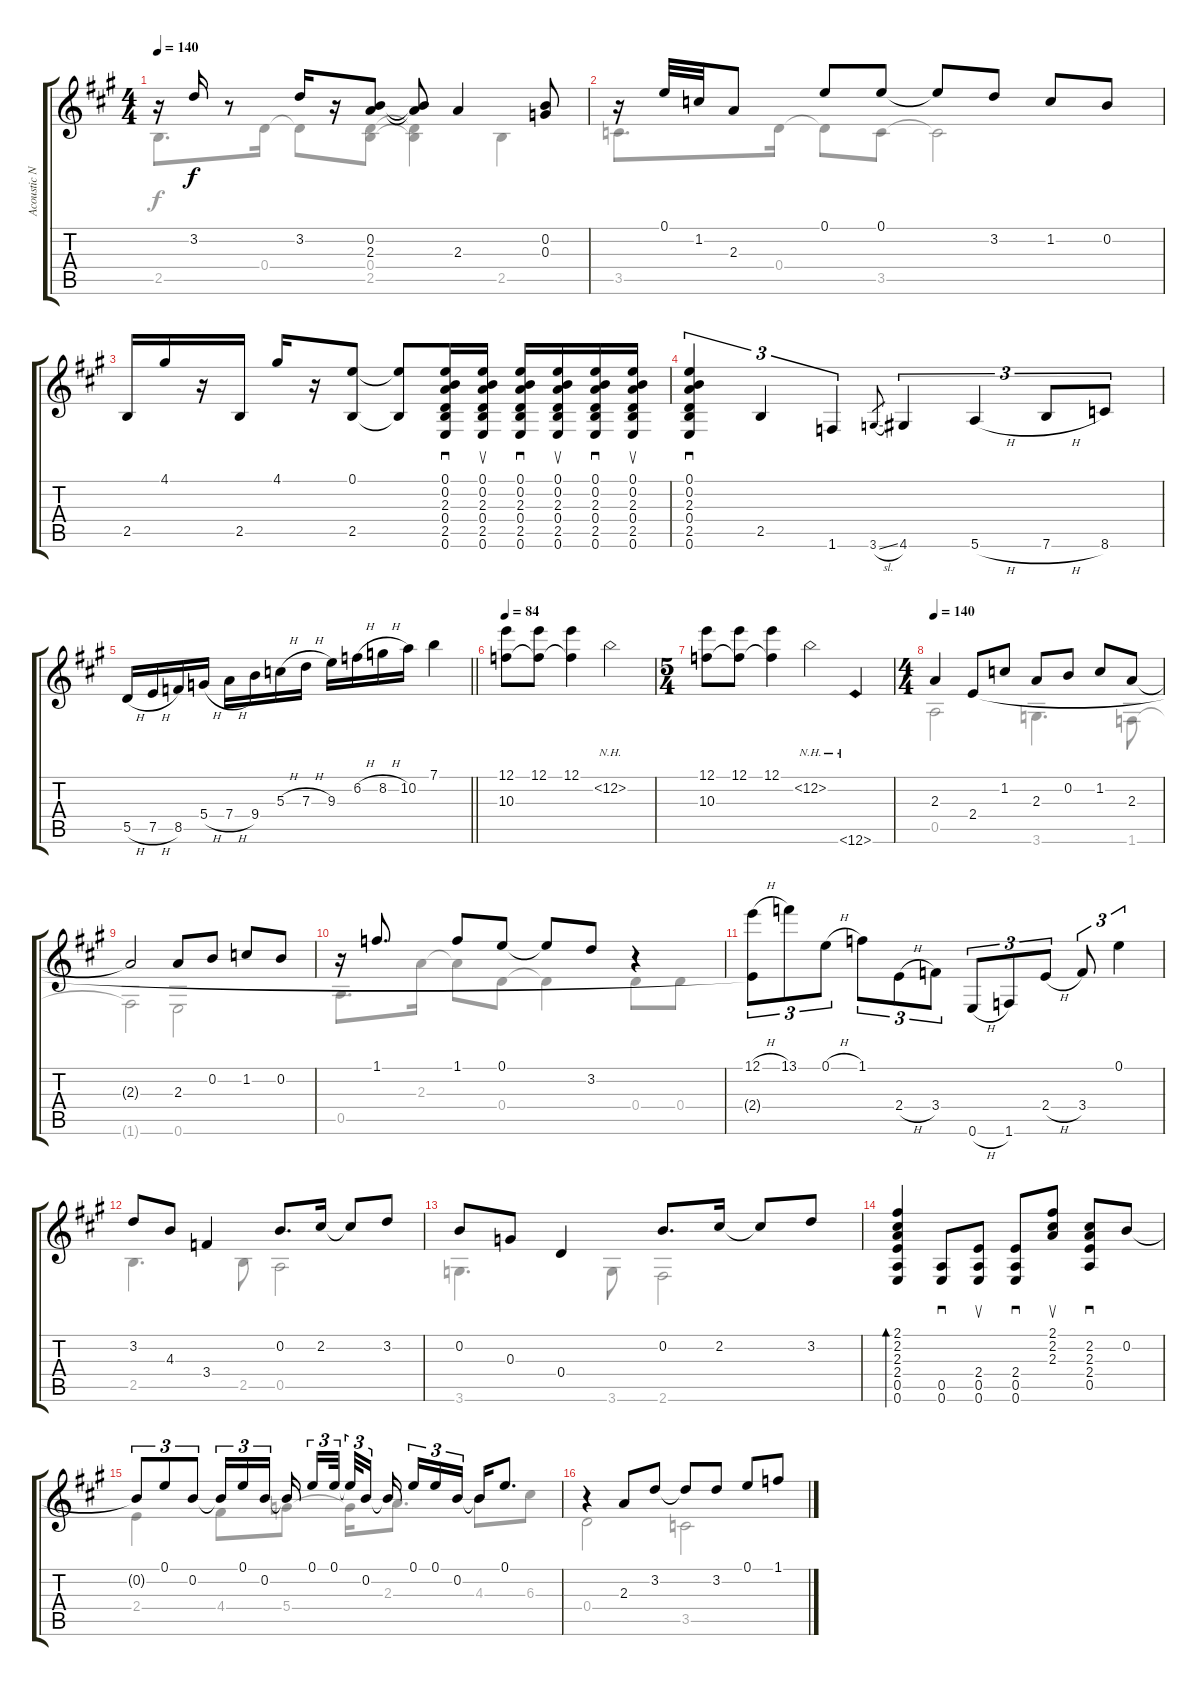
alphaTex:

\track ("Acoustic Nylon String Guitar" "Acoustic N") {instrument acousticguitarnylon}
\staff {score tabs}
\tuning (E4 B3 G3 D3 A2 E2) {hide}
\voice
\ts (4 4)
\tempo 140
\clef g2
\ks a
r.16{dy f} 3.2.16 r.8 3.2.16 r.16 (0.2 2.3).8 (0.2{t} 2.3{t}).8 2.3.4 (0.2 0.3).8 |
r.16 0.1.32 1.2.32 2.3.8 0.1.8 0.1.8 0.1{t}.8 3.2.8 1.2.8 0.2.8 |
2.5.16 4.1.16 r.16 2.5.16 4.1.16 r.16 (0.1 2.5).8 (0.1{t} 2.5{t}).8 (0.1 0.2 2.3 0.4 2.5 0.6).16{sd} (0.1 0.2 2.3 0.4 2.5 0.6).16{su} (0.1 0.2 2.3 0.4 2.5 0.6).16{sd} (0.1 0.2 2.3 0.4 2.5 0.6).16{su} (0.1 0.2 2.3 0.4 2.5 0.6).16{sd} (0.1 0.2 2.3 0.4 2.5 0.6).16{su} |
(0.1 0.2 2.3 0.4 2.5 0.6).4{sd tu (3 2)} 2.5.4{tu (3 2)} 1.6.4{tu (3 2)} 3.6{sl}.8{gr} 4.6.4{tu (3 2)} 5.6{h}.4{tu (3 2)} 7.6{h}.8{tu (3 2)} 8.6.8{tu (3 2)} |
\barLineRight lightlight
5.5{h}.16 7.5{h}.16 8.5.16 5.4{h}.16 7.4{h}.16 9.4.16 5.3{h}.16 7.3{h}.16 9.3.16 6.2{h}.16 8.2{h}.16 10.2.16 7.1.4 |
\tempo 84
(12.1 10.3).8 (12.1 10.3{t}).8 (12.1 10.3{t}).4 12.2{nh}.2 |
\ts (5 4)
(12.1 10.3).8 (12.1 10.3{t}).8 (12.1 10.3{t}).4 12.2{nh}.2 12.6{nh}.4 |
\ts (4 4)
\tempo 140
2.3.4 2.4.8 1.2.8 2.3.8 0.2.8 1.2.8 2.3.8 |
2.3{t}.2 2.3.8 0.2.8 1.2.8 0.2.8 |
r.16 1.1.8{d} 1.1.8 0.1.8 0.1{t}.8 3.2.8 r.4 |
(12.1{h} 2.4{t}).8{tu (3 2)} 13.1.8{tu (3 2)} 0.1{h}.8{tu (3 2)} 1.1.8{tu (3 2)} 2.4{h}.8{tu (3 2)} 3.4.8{tu (3 2)} 0.6{h}.8{tu (3 2)} 1.6.8{tu (3 2)} 2.4{h}.8{tu (3 2)} 3.4.8{tu (3 2)} 0.1.4{tu (3 2)} |
3.2.8 4.3.8 3.4.4 0.2.8{d} 2.2.16 2.2{t}.8 3.2.8 |
0.2.8 0.3.8 0.4.4 0.2.8{d} 2.2.16 2.2{t}.8 3.2.8 |
(2.1 2.2 2.3 2.4 0.5 0.6).4{bd 30} (0.5 0.6).8{sd} (2.4 0.5 0.6).8{su} (2.4 0.5 0.6).8{sd} (2.1 2.2 2.3).8{su} (2.2 2.3 2.4 0.5).8{sd} 0.2.8 |
0.2{t}.8{tu (3 2)} 0.1.8{tu (3 2)} 0.2.8{tu (3 2)} 0.2{t}.16{tu (3 2)} 0.1.16{tu (3 2)} 0.2.16{tu (3 2) beam splitsecondary} 0.2{t}.16{beam splitsecondary} 0.1.16{tu (3 2)} 0.1.32{tu (3 2)} 0.1{t}.32{tu (3 2)} 0.2.16{tu (3 2) beam splitsecondary} 0.2{t}.16{beam splitsecondary} 0.1.16{tu (3 2)} 0.1.16{tu (3 2)} 0.2.16{tu (3 2)} 0.2{t}.16 0.1.8{d} |
r.4 2.3.8 3.2.8 3.2{t}.8 3.2.8 0.1.8 1.1.8
\voice
\clef g2
\ottava regular
\simile none
\ks a
2.5.8{d dy f} 0.4.16 0.4{t}.8 (0.4 2.5).8 (0.4{t} 2.5{t}).4 2.5.4 |
3.5.8{d} 0.4.16 0.4{t}.8 3.5.8 3.5{t}.2 |
|
|
\barLineRight lightlight
|
|
|
0.5.2 3.6.4{d} 1.6.8 |
1.6{t}.2 0.6.2 |
0.5.8{d} 2.3.16 2.3{t}.8 0.4.8 0.4{t}.4 0.4.8 0.4.8 |
|
2.5.4{d} 2.5.8 0.5.2 |
3.6.4{d} 3.6.8 2.6.2 |
|
2.4.4 4.4.8 5.4.8 5.4{t}.16 2.3.8{d} 4.3.8 6.3.8 |
0.4.2 3.5.2
